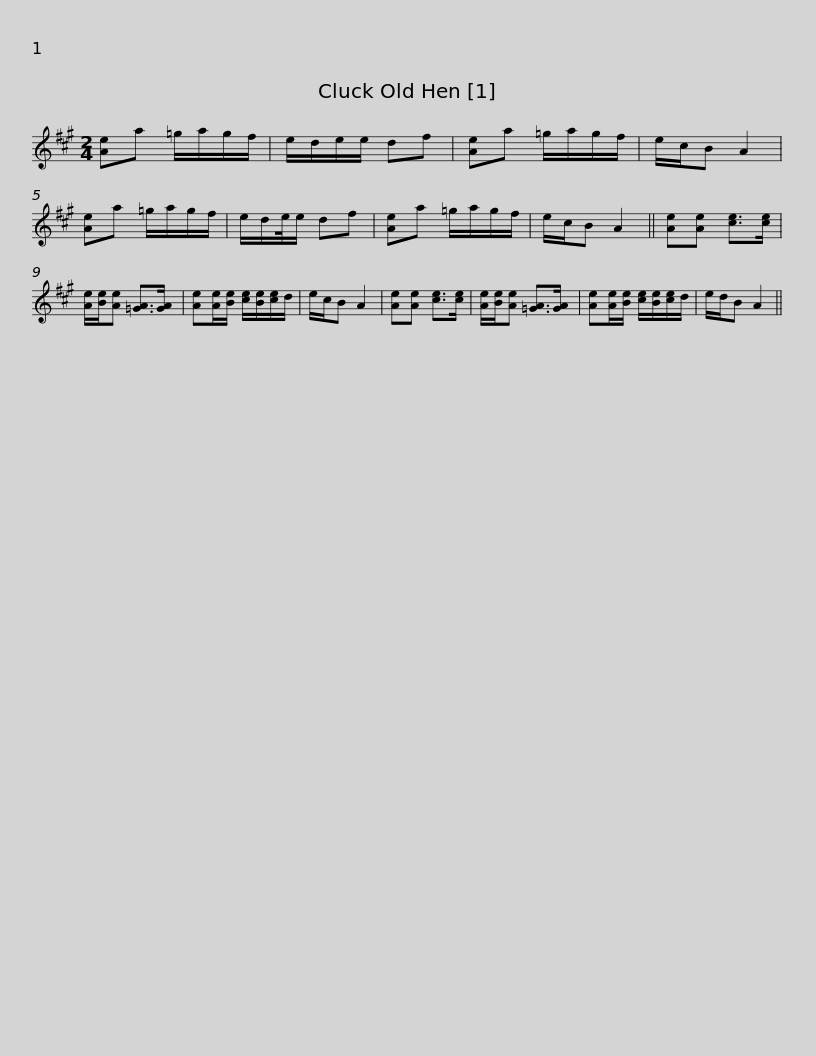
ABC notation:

X:1
L:1/8
M:2/4
I:linebreak $
K:A
V:1 treble
V:1
 [Ae]a =g/a/g/f/ | e/d/e/e/ df | [Ae]a =g/a/g/f/ | e/c/B A2 | [Ae]a =g/a/g/f/ | %5
 e/d/e/4e/ df | [Ae]a =g/a/g/f/ |$ e/c/B A2 || [Ae][Ae] [ce]>[ce] | [Ae]/[Be]/[Ae] [=GA]>[GA] | %10
 [Ae][Ae]/[Be]/ [ce]/[Be]/[ce]/d/ | e/c/B A2 | [Ae][Ae] [ce]>[ce] | [Ae]/[Be]/[Ae] [=GA]>[GA] | [Ae][Ae]/[Be]/ [ce]/[Be]/[ce]/d/ |$ %15
 e/d/B A2 || %16
